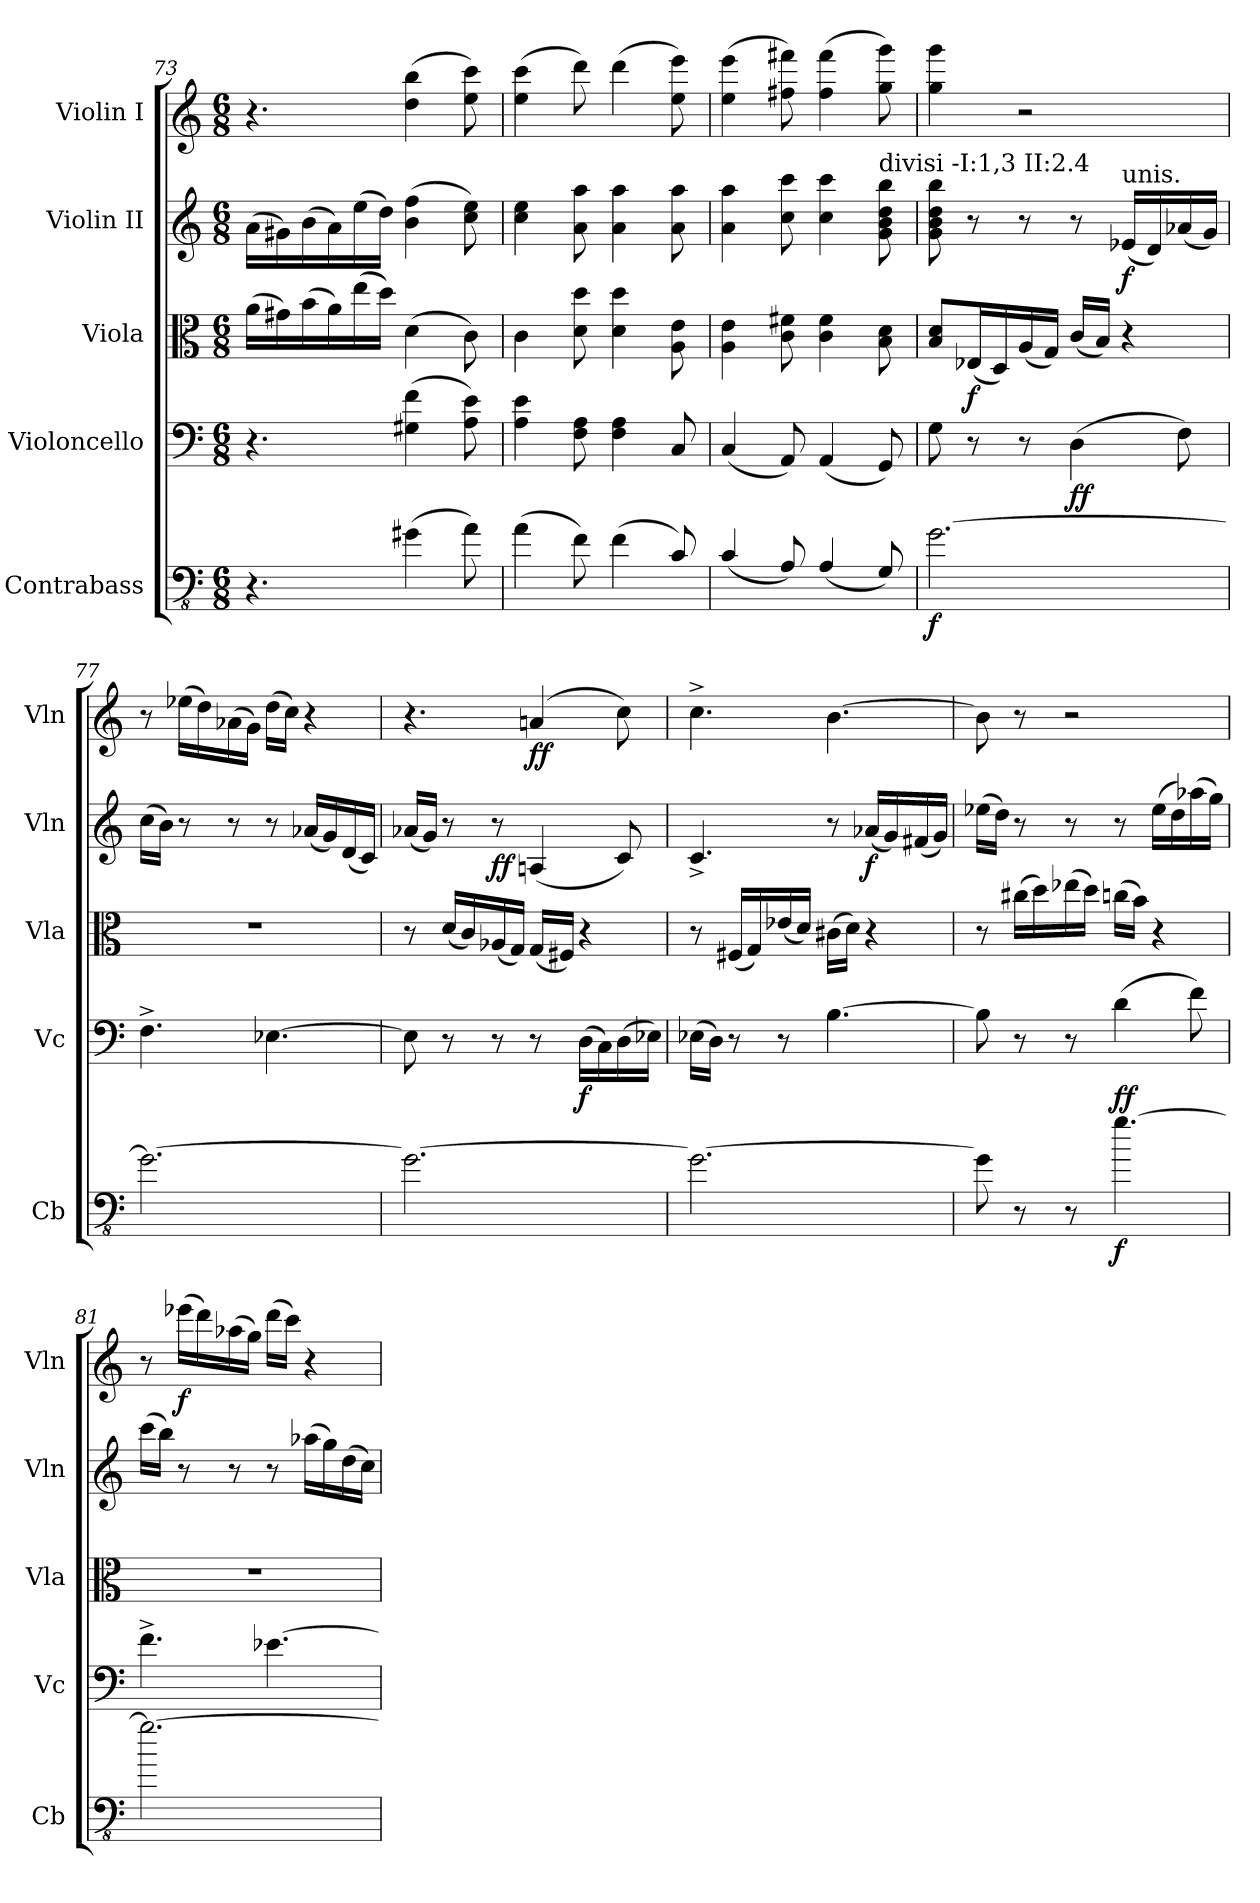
**kern	**dynam	**kern	**dynam	**kern	**dynam	**kern	**dynam	**kern	**dynam
*part5	*part5	*part4	*part4	*part3	*part3	*part2	*part2	*part1	*part1
*staff5	*staff5	*staff4	*staff4	*staff3	*staff3	*staff2	*staff2	*staff1	*staff1
*I"Contrabass	*	*I"Violoncello	*	*I"Viola	*	*I"Violin II	*	*I"Violin I	*
*I'Cb	*	*I'Vc	*	*I'Vla	*	*I'Vln	*	*I'Vln	*
*clefFv4	*	*clefF4	*	*clefC3	*	*clefG2	*	*clefG2	*
*ITrd7c12	*	*	*	*	*	*	*	*	*
*k[]	*	*k[]	*	*k[]	*	*k[]	*	*k[]	*
*M6/8	*	*M6/8	*	*M6/8	*	*M6/8	*	*M6/8	*
=73	=73	=73	=73	=73	=73	=73	=73	=73	=73
4.r	.	4.r	.	(16a\LL	.	(16a\LL	.	4.r	.
.	.	.	.	16g#X\)	.	16g#X\)	.	.	.
.	.	.	.	(16b\	.	(16b\	.	.	.
.	.	.	.	16a\)	.	16a\)	.	.	.
.	.	.	.	(16ee\	.	(16ee\	.	.	.
.	.	.	.	16dd\JJ)	.	16dd\JJ)	.	.	.
(4GG#X\	.	(4G#X\ 4f\	.	(4d\	.	(4b\ 4ff\	.	(4dd\ 4bb\	.
8AA\)	.	8A\ 8e\)	.	8c\)	.	8cc\ 8ee\)	.	8ee\ 8ccc\)	.
!!LO:LB:g=z
=74	=74	=74	=74	=74	=74	=74	=74	=74	=74
(4AA\	.	4A\ 4e\	.	4c\	.	4cc\ 4ee\	.	(4ee\ 4ccc\	.
8FF\)	.	8F\ 8A\	.	8d\ 8dd\	.	8a\ 8aa\	.	8ddd\)	.
(4FF\	.	4F\ 4A\	.	4d\ 4dd\	.	4a\ 4aa\	.	(4ddd\	.
8CC/)	.	8C/	.	8A\ 8e\	.	8a\ 8aa\	.	8ee\ 8eee\)	.
=75	=75	=75	=75	=75	=75	=75	=75	=75	=75
(4CC/	.	(4C/	.	4A\ 4e\	.	4a\ 4aa\	.	(4ee\ 4eee\	.
8AAA/)	.	8AA/)	.	8c\ 8f#X\	.	8cc\ 8ccc\	.	8ff#X\ 8fff#X\)	.
(4AAA/	.	(4AA/	.	4c\ 4f#\	.	4cc\ 4ccc\	.	(4ff#\ 4fff#\	.
!	!	!	!	!	!	!LO:TX:a:t=divisi -I&colon;1,3 II&colon;2.4	!	!	!
8GGG/)	.	8GG/)	.	8B\ 8d\	.	8g\ 8b\ 8dd\ 8bb\	.	8gg\ 8ggg\)	.
=76	=76	=76	=76	=76	=76	=76	=76	=76	=76
!	!LO:DY:b	!	!	!	!	!	!	!	!
[2.GG\	f	8G\	.	8B/ 8d/L	.	8g\ 8b\ 8dd\ 8bb\	.	4gg\ 4ggg\	.
!	!	!	!	!	!LO:DY:b	!	!	!	!
.	.	8r	.	(16E-X/L	f	8r	.	.	.
.	.	.	.	16D/)	.	.	.	.	.
.	.	8r	.	(16A/	.	8r	.	2r	.
.	.	.	.	16G/JJ)	.	.	.	.	.
!	!	!	!LO:DY:b	!	!	!	!	!	!
.	.	(4D\	ff	(16c/LL	.	8r	.	.	.
.	.	.	.	16B/JJ)	.	.	.	.	.
!	!	!	!	!	!	!LO:TX:a:t=unis.	!	!	!
!	!	!	!	!	!	!	!LO:DY:b	!	!
.	.	.	.	4r	.	(16e-X/LL	f	.	.
.	.	.	.	.	.	16d/)	.	.	.
.	.	8F\)	.	.	.	(16a-X/	.	.	.
.	.	.	.	.	.	16g/JJ)	.	.	.
=77	=77	=77	=77	=77	=77	=77	=77	=77	=77
2.GG\_	.	4.F^\	.	2.r	.	(16cc\LL	.	8r	.
.	.	.	.	.	.	16b\JJ)	.	.	.
.	.	.	.	.	.	8r	.	(16ee-X\LL	.
.	.	.	.	.	.	.	.	16dd\)	.
.	.	.	.	.	.	8r	.	(16a-X\	.
.	.	.	.	.	.	.	.	16g\JJ)	.
.	.	[4.E-X\	.	.	.	8r	.	(16dd\LL	.
.	.	.	.	.	.	.	.	16cc\JJ)	.
.	.	.	.	.	.	(16a-X/LL	.	4r	.
.	.	.	.	.	.	16g/)	.	.	.
.	.	.	.	.	.	(16d/	.	.	.
.	.	.	.	.	.	16c/JJ)	.	.	.
=78	=78	=78	=78	=78	=78	=78	=78	=78	=78
2.GG\_	.	8E-\]	.	8r	.	(16a-X/LL	.	4.r	.
.	.	.	.	.	.	16g/JJ)	.	.	.
.	.	8r	.	(16d/LL	.	8r	.	.	.
.	.	.	.	16c/)	.	.	.	.	.
!	!	!	!	!	!	!	!LO:DY:b	!	!
.	.	8r	.	(16A-X/	.	8r	ff	.	.
.	.	.	.	16G/JJ)	.	.	.	.	.
!	!	!	!	!	!	!	!	!	!LO:DY:b
.	.	8r	.	(16G/LL	.	(4An/	.	(4an/	ff
.	.	.	.	16F#X/JJ)	.	.	.	.	.
!	!	!	!LO:DY:b	!	!	!	!	!	!
.	.	(16D\LL	f	4r	.	.	.	.	.
.	.	16C\)	.	.	.	.	.	.	.
.	.	(16D\	.	.	.	8c/)	.	8cc\)	.
.	.	16E-X\JJ)	.	.	.	.	.	.	.
!!LO:PB:g=z
=79	=79	=79	=79	=79	=79	=79	=79	=79	=79
2.GG\_	.	(16E-X\LL	.	8r	.	4.c^/	.	4.cc^\	.
.	.	16D\JJ)	.	.	.	.	.	.	.
.	.	8r	.	(16F#X/LL	.	.	.	.	.
.	.	.	.	16G/)	.	.	.	.	.
.	.	8r	.	(16e-X/	.	.	.	.	.
.	.	.	.	16d/JJ)	.	.	.	.	.
.	.	[4.B\	.	(16c#X\LL	.	8r	.	[4.b\	.
.	.	.	.	16d\JJ)	.	.	.	.	.
!	!	!	!	!	!	!	!LO:DY:b	!	!
.	.	.	.	4r	.	(16a-X/LL	f	.	.
.	.	.	.	.	.	16g/)	.	.	.
.	.	.	.	.	.	(16f#X/	.	.	.
.	.	.	.	.	.	16g/JJ)	.	.	.
=80	=80	=80	=80	=80	=80	=80	=80	=80	=80
8GG\]	.	8B\]	.	8r	.	(16ee-X\LL	.	8b\]	.
.	.	.	.	.	.	16dd\JJ)	.	.	.
8r	.	8r	.	(16cc#X\LL	.	8r	.	8r	.
.	.	.	.	16dd\)	.	.	.	.	.
8r	.	8r	.	(16ee-X\	.	8r	.	2r	.
.	.	.	.	16dd\JJ)	.	.	.	.	.
!	!LO:DY:b	!	!LO:DY:b	!	!	!	!	!	!
[4.G\	f	(4d\	ff	(16ccn\LL	.	8r	.	.	.
.	.	.	.	16b\JJ)	.	.	.	.	.
.	.	.	.	4r	.	(16ee-\LL	.	.	.
.	.	.	.	.	.	16dd\)	.	.	.
.	.	8f\)	.	.	.	(16aa-X\	.	.	.
.	.	.	.	.	.	16gg\JJ)	.	.	.
=81	=81	=81	=81	=81	=81	=81	=81	=81	=81
2.G\_	.	4.f^\	.	2.r	.	(16ccc\LL	.	8r	.
.	.	.	.	.	.	16bb\JJ)	.	.	.
!	!	!	!	!	!	!	!	!	!LO:DY:b
.	.	.	.	.	.	8r	.	(16eee-X\LL	f
.	.	.	.	.	.	.	.	16ddd\)	.
.	.	.	.	.	.	8r	.	(16aa-X\	.
.	.	.	.	.	.	.	.	16gg\JJ)	.
.	.	[4.e-X\	.	.	.	8r	.	(16ddd\LL	.
.	.	.	.	.	.	.	.	16ccc\JJ)	.
.	.	.	.	.	.	(16aa-X\LL	.	4r	.
.	.	.	.	.	.	16gg\)	.	.	.
.	.	.	.	.	.	(16dd\	.	.	.
.	.	.	.	.	.	16cc\JJ)	.	.	.
=	=	=	=	=	=	=	=	=	=
*-	*-	*-	*-	*-	*-	*-	*-	*-	*-
